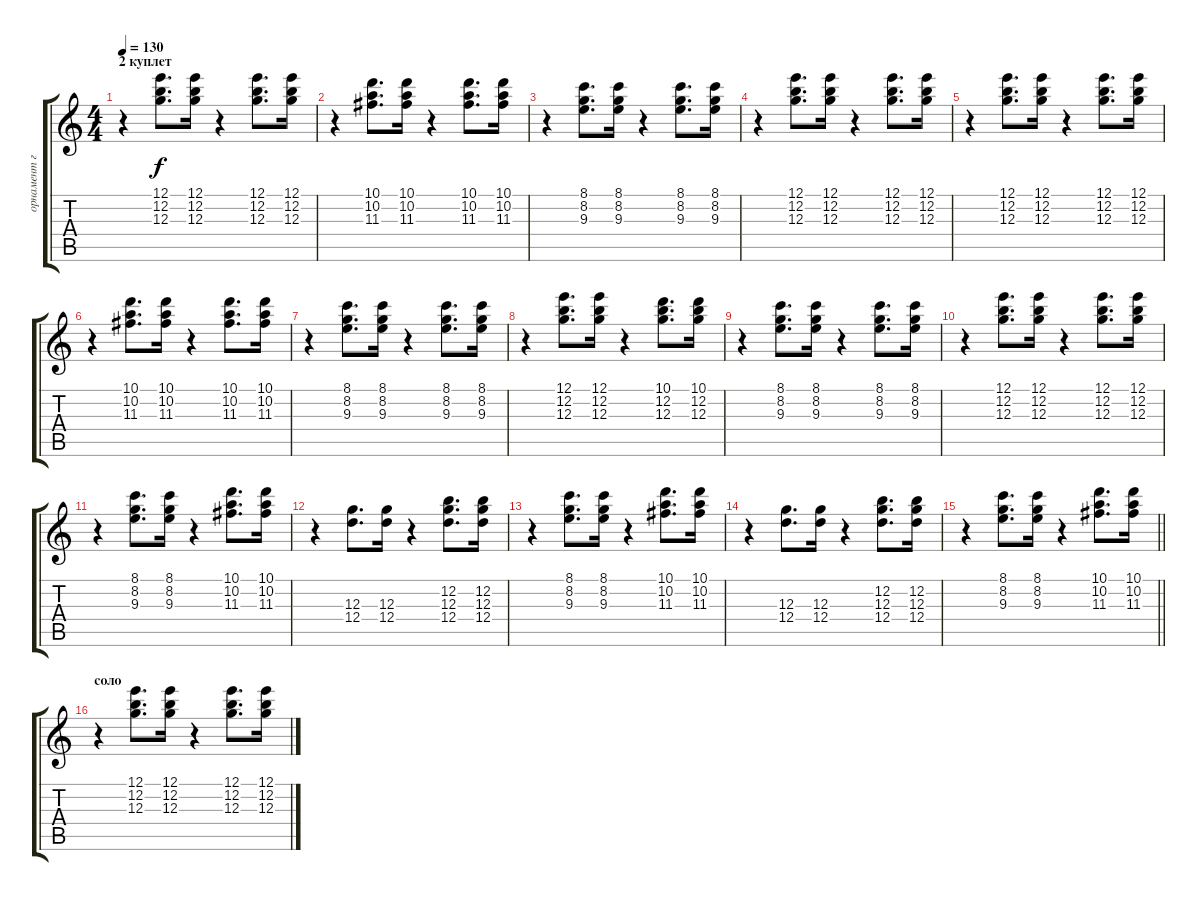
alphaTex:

\track ("орнамент гитара 2" "орнамент г") {instrument electricguitarmuted}
\staff {score tabs}
\tuning (E4 B3 G3 D3 A2 E2) {hide}
\ts (4 4)
\section ("" "2 куплет")
\tempo 130
\clef g2
\ks c
r.4{dy f} (12.1 12.2 12.3).8{d} (12.1 12.2 12.3).16 r.4 (12.1 12.2 12.3).8{d} (12.1 12.2 12.3).16 |
r.4 (10.1 10.2 11.3).8{d} (10.1 10.2 11.3).16 r.4 (10.1 10.2 11.3).8{d} (10.1 10.2 11.3).16 |
r.4 (8.1 8.2 9.3).8{d} (8.1 8.2 9.3).16 r.4 (8.1 8.2 9.3).8{d} (8.1 8.2 9.3).16 |
r.4 (12.1 12.2 12.3).8{d} (12.1 12.2 12.3).16 r.4 (12.1 12.2 12.3).8{d} (12.1 12.2 12.3).16 |
r.4 (12.1 12.2 12.3).8{d} (12.1 12.2 12.3).16 r.4 (12.1 12.2 12.3).8{d} (12.1 12.2 12.3).16 |
r.4 (10.1 10.2 11.3).8{d} (10.1 10.2 11.3).16 r.4 (10.1 10.2 11.3).8{d} (10.1 10.2 11.3).16 |
r.4 (8.1 8.2 9.3).8{d} (8.1 8.2 9.3).16 r.4 (8.1 8.2 9.3).8{d} (8.1 8.2 9.3).16 |
r.4 (12.1 12.2 12.3).8{d} (12.1 12.2 12.3).16 r.4 (10.1 12.2 12.3).8{d} (10.1 12.2 12.3).16 |
r.4 (8.1 8.2 9.3).8{d} (8.1 8.2 9.3).16 r.4 (8.1 8.2 9.3).8{d} (8.1 8.2 9.3).16 |
r.4 (12.1 12.2 12.3).8{d} (12.1 12.2 12.3).16 r.4 (12.1 12.2 12.3).8{d} (12.1 12.2 12.3).16 |
r.4 (8.1 8.2 9.3).8{d} (8.1 8.2 9.3).16 r.4 (10.1 10.2 11.3).8{d} (10.1 10.2 11.3).16 |
r.4 (12.3 12.4).8{d} (12.3 12.4).16 r.4 (12.2 12.3 12.4).8{d} (12.2 12.3 12.4).16 |
r.4 (8.1 8.2 9.3).8{d} (8.1 8.2 9.3).16 r.4 (10.1 10.2 11.3).8{d} (10.1 10.2 11.3).16 |
r.4 (12.3 12.4).8{d} (12.3 12.4).16 r.4 (12.2 12.3 12.4).8{d} (12.2 12.3 12.4).16 |
\barLineRight lightlight
r.4 (8.1 8.2 9.3).8{d} (8.1 8.2 9.3).16 r.4 (10.1 10.2 11.3).8{d} (10.1 10.2 11.3).16 |
\section ("" "соло")
r.4 (12.1 12.2 12.3).8{d} (12.1 12.2 12.3).16 r.4 (12.1 12.2 12.3).8{d} (12.1 12.2 12.3).16
